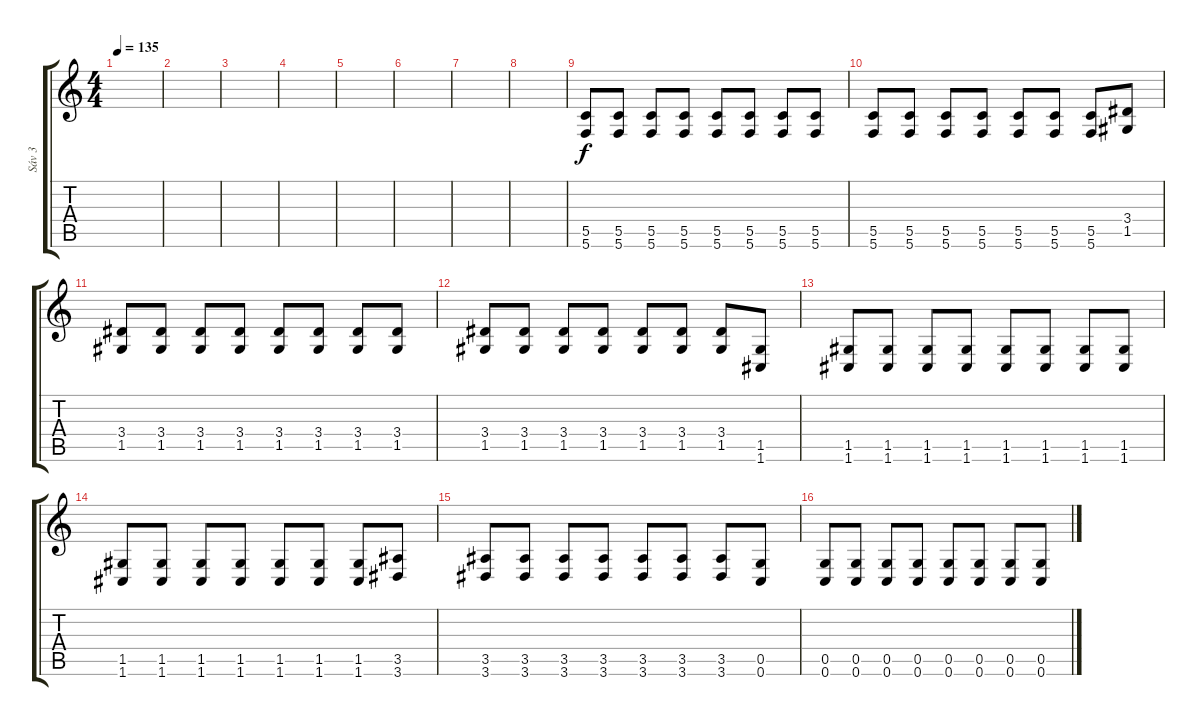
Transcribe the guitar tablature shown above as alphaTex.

\track ("Sáv 3" "Sáv 3") {instrument distortionguitar}
\staff {score tabs}
\tuning (D4 A3 F3 C3 G2 C2) {hide}
\ts (4 4)
\tempo 135
\clef g2
\ks c
|
|
|
|
|
|
|
|
(5.5 5.6).8 (5.5 5.6).8 (5.5 5.6).8 (5.5 5.6).8 (5.5 5.6).8 (5.5 5.6).8 (5.5 5.6).8 (5.5 5.6).8 |
(5.5 5.6).8 (5.5 5.6).8 (5.5 5.6).8 (5.5 5.6).8 (5.5 5.6).8 (5.5 5.6).8 (5.5 5.6).8 (3.4 1.5).8 |
(3.4 1.5).8 (3.4 1.5).8 (3.4 1.5).8 (3.4 1.5).8 (3.4 1.5).8 (3.4 1.5).8 (3.4 1.5).8 (3.4 1.5).8 |
(3.4 1.5).8 (3.4 1.5).8 (3.4 1.5).8 (3.4 1.5).8 (3.4 1.5).8 (3.4 1.5).8 (3.4 1.5).8 (1.5 1.6).8 |
(1.5 1.6).8 (1.5 1.6).8 (1.5 1.6).8 (1.5 1.6).8 (1.5 1.6).8 (1.5 1.6).8 (1.5 1.6).8 (1.5 1.6).8 |
(1.5 1.6).8 (1.5 1.6).8 (1.5 1.6).8 (1.5 1.6).8 (1.5 1.6).8 (1.5 1.6).8 (1.5 1.6).8 (3.5 3.6).8 |
(3.5 3.6).8 (3.5 3.6).8 (3.5 3.6).8 (3.5 3.6).8 (3.5 3.6).8 (3.5 3.6).8 (3.5 3.6).8 (0.5 0.6).8 |
(0.5 0.6).8 (0.5 0.6).8 (0.5 0.6).8 (0.5 0.6).8 (0.5 0.6).8 (0.5 0.6).8 (0.5 0.6).8 (0.5 0.6).8
